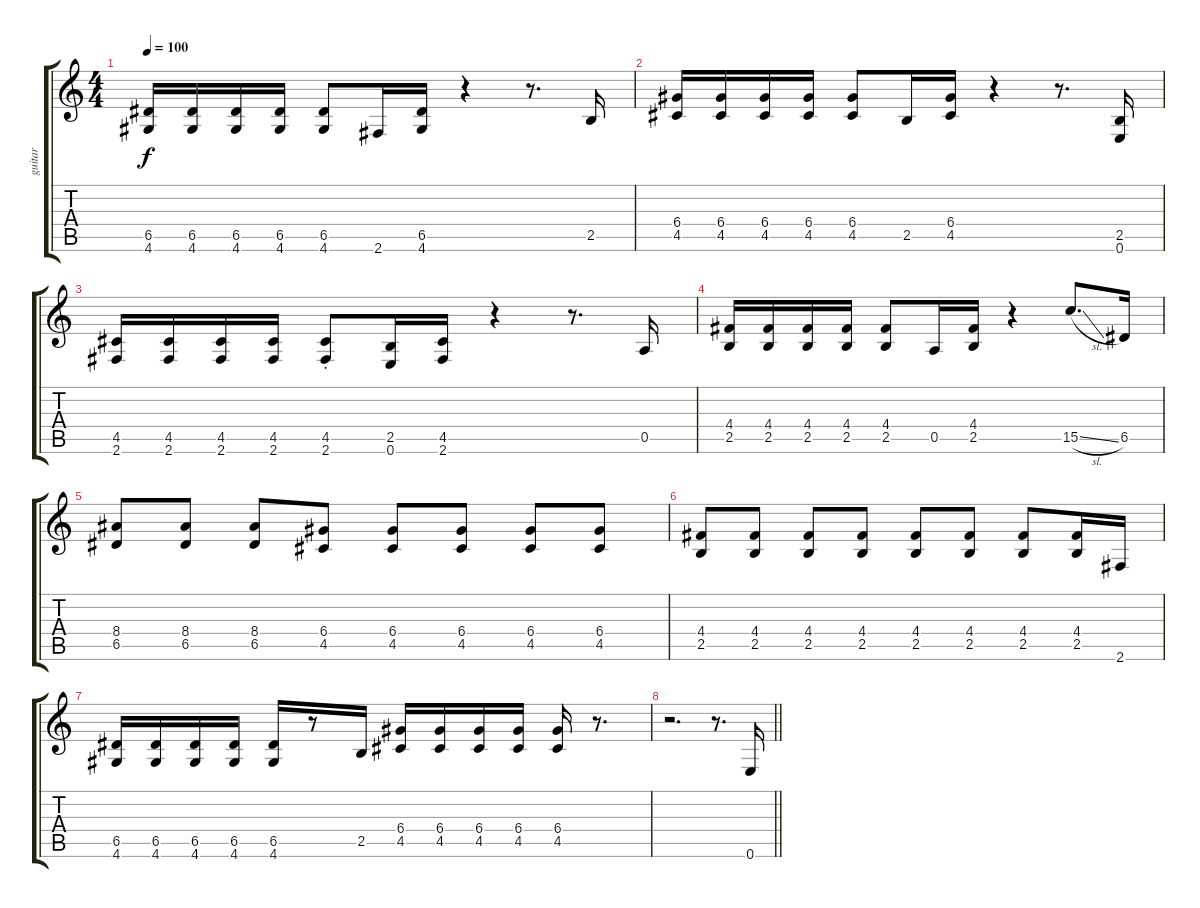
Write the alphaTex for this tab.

\track ("guitar" "guitar") {instrument overdrivenguitar}
\staff {score tabs}
\tuning (E4 B3 G3 D3 A2 E2) {hide}
\ts (4 4)
\tempo 100
\clef g2
\ks c
(6.5 4.6).16{dy f} (6.5 4.6).16 (6.5 4.6).16 (6.5 4.6).16 (6.5 4.6).8 2.6.16 (6.5 4.6).16 r.4 r.8{d} 2.5.16 |
(6.4 4.5).16 (6.4 4.5).16 (6.4 4.5).16 (6.4 4.5).16 (6.4 4.5).8 2.5.16 (6.4 4.5).16 r.4 r.8{d} (2.5 0.6).16 |
(4.5 2.6).16 (4.5 2.6).16 (4.5 2.6).16 (4.5 2.6).16 (4.5 2.6{st}).8 (2.5 0.6).16 (4.5 2.6).16 r.4 r.8{d} 0.5.16 |
(4.4 2.5).16 (4.4 2.5).16 (4.4 2.5).16 (4.4 2.5).16 (4.4 2.5).8 0.5.16 (4.4 2.5).16 r.4 15.5{sl}.8{d} 6.5.16 |
(8.4 6.5).8 (8.4 6.5).8 (8.4 6.5).8 (6.4 4.5).8 (6.4 4.5).8 (6.4 4.5).8 (6.4 4.5).8 (6.4 4.5).8 |
(4.4 2.5).8 (4.4 2.5).8 (4.4 2.5).8 (4.4 2.5).8 (4.4 2.5).8 (4.4 2.5).8 (4.4 2.5).8 (4.4 2.5).16 2.6.16 |
(6.5 4.6).16 (6.5 4.6).16 (6.5 4.6).16 (6.5 4.6).16 (6.5 4.6).16 r.8 2.5.16 (6.4 4.5).16 (6.4 4.5).16 (6.4 4.5).16 (6.4 4.5).16 (6.4 4.5).16 r.8{d} |
\barLineRight lightlight
r.2{d} r.8{d} 0.6.16
